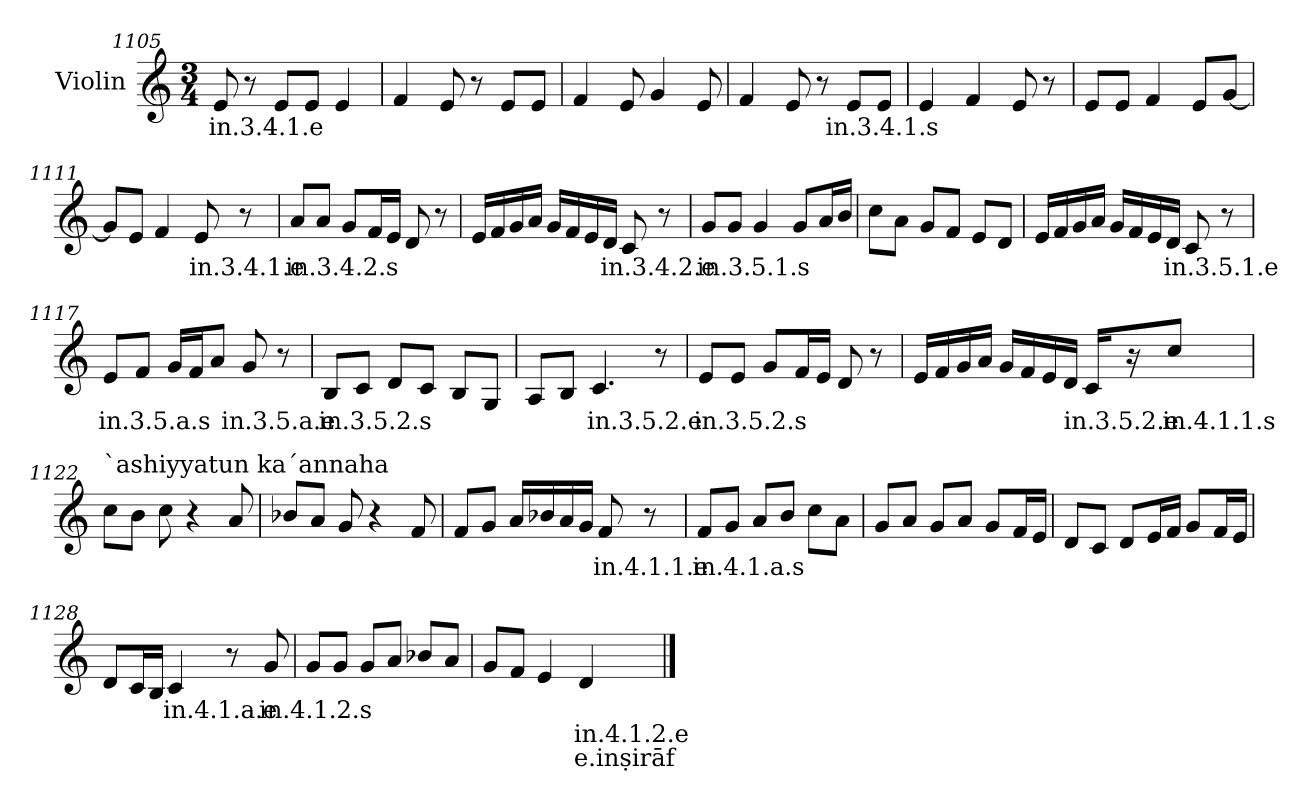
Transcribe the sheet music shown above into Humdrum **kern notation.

**kern	**text	**text	**text
*part1	*part1	*part1	*part1
*staff1	*staff1	*staff1	*staff1
*I"Violin	*	*	*
*clefG2	*	*	*
*k[]	*	*	*
*M3/4	*	*	*
=1105	=1105	=1105	=1105
!	!LO:LY:b	!	!
8e/	in.3.4.1.e	.	.
8r	.	.	.
8e/L	.	.	.
8e/J	.	.	.
4e/	.	.	.
=1106	=1106	=1106	=1106
4f/	.	.	.
8e/	.	.	.
8r	.	.	.
8e/L	.	.	.
8e/J	.	.	.
=1107	=1107	=1107	=1107
4f/	.	.	.
8e/	.	.	.
4g/	.	.	.
8e/	.	.	.
!!LO:LB:g=z
=1108	=1108	=1108	=1108
4f/	.	.	.
8e/	.	.	.
8r	.	.	.
!	!LO:LY:b	!	!
8e/L	in.3.4.1.s	.	.
8e/J	.	.	.
=1109	=1109	=1109	=1109
4e/	.	.	.
4f/	.	.	.
8e/	.	.	.
8r	.	.	.
=1110	=1110	=1110	=1110
8e/L	.	.	.
8e/J	.	.	.
4f/	.	.	.
8e/L	.	.	.
[8g/J	.	.	.
=1111	=1111	=1111	=1111
8g/L]	.	.	.
8e/J	.	.	.
4f/	.	.	.
!	!LO:LY:b	!	!
8e/	in.3.4.1.e	.	.
8r	.	.	.
=1112	=1112	=1112	=1112
!	!LO:LY:b	!	!
8a/L	in.3.4.2.s	.	.
8a/J	.	.	.
8g/L	.	.	.
16f/L	.	.	.
16e/JJ	.	.	.
8d/	.	.	.
8r	.	.	.
!!LO:PB:g=z
=1113	=1113	=1113	=1113
16e/LL	.	.	.
16f/	.	.	.
16g/	.	.	.
16a/JJ	.	.	.
16g/LL	.	.	.
16f/	.	.	.
16e/	.	.	.
16d/JJ	.	.	.
!	!LO:LY:b	!	!
8c/	in.3.4.2.e	.	.
8r	.	.	.
=1114	=1114	=1114	=1114
!	!LO:LY:b	!	!
8g/L	in.3.5.1.s	.	.
8g/J	.	.	.
4g/	.	.	.
8g/L	.	.	.
16a/L	.	.	.
16b/JJ	.	.	.
=1115	=1115	=1115	=1115
8cc\L	.	.	.
8a\J	.	.	.
8g/L	.	.	.
8f/J	.	.	.
8e/L	.	.	.
8d/J	.	.	.
!!LO:LB:g=z
=1116	=1116	=1116	=1116
16e/LL	.	.	.
16f/	.	.	.
16g/	.	.	.
16a/JJ	.	.	.
16g/LL	.	.	.
16f/	.	.	.
16e/	.	.	.
16d/JJ	.	.	.
!	!LO:LY:b	!	!
8c/	in.3.5.1.e	.	.
8r	.	.	.
!!LO:LB:g=z
=1117	=1117	=1117	=1117
!	!LO:LY:b	!	!
8e/L	in.3.5.a.s	.	.
8f/J	.	.	.
16g/LL	.	.	.
16f/J	.	.	.
8a/J	.	.	.
!	!LO:LY:b	!	!
8g/	in.3.5.a.e	.	.
8r	.	.	.
=1118	=1118	=1118	=1118
!	!LO:LY:b	!	!
8B/L	in.3.5.2.s	.	.
8c/J	.	.	.
8d/L	.	.	.
8c/J	.	.	.
8B/L	.	.	.
8G/J	.	.	.
=1119	=1119	=1119	=1119
8A/L	.	.	.
8B/J	.	.	.
!	!LO:LY:b	!	!
4.c/	in.3.5.2.e	.	.
8r	.	.	.
!!LO:LB:g=z
=1120	=1120	=1120	=1120
!	!LO:LY:b	!	!
8e/L	in.3.5.2.s	.	.
8e/J	.	.	.
8g/L	.	.	.
16f/L	.	.	.
16e/JJ	.	.	.
8d/	.	.	.
8r	.	.	.
=1121	=1121	=1121	=1121
16e/LL	.	.	.
16f/	.	.	.
16g/	.	.	.
16a/JJ	.	.	.
16g/LL	.	.	.
16f/	.	.	.
16e/	.	.	.
16d/JJ	.	.	.
!	!LO:LY:b	!	!
16c/KL	in.3.5.2.e	.	.
16r	.	.	.
!	!LO:LY:b	!	!
8cc/J	in.4.1.1.s	.	.
!!LO:LB:g=z
=1122	=1122	=1122	=1122
*MM90	*	*	*
!LO:TX:a:t=`ashiyyatun ka´annaha	!	!	!
8cc\L	.	.	.
8b\J	.	.	.
8cc\	.	.	.
4r	.	.	.
8a/	.	.	.
=1123	=1123	=1123	=1123
8b-X/L	.	.	.
8a/J	.	.	.
8g/	.	.	.
4r	.	.	.
8f/	.	.	.
!!LO:LB:g=z
=1124	=1124	=1124	=1124
8f/L	.	.	.
8g/J	.	.	.
16a/LL	.	.	.
16b-X/	.	.	.
16a/	.	.	.
16g/JJ	.	.	.
!	!LO:LY:b	!	!
8f/	in.4.1.1.e	.	.
8r	.	.	.
=1125	=1125	=1125	=1125
!	!LO:LY:b	!	!
8f/L	in.4.1.a.s	.	.
8g/J	.	.	.
8a/L	.	.	.
8b/J	.	.	.
8cc\L	.	.	.
8a\J	.	.	.
=1126	=1126	=1126	=1126
8g/L	.	.	.
8a/J	.	.	.
8g/L	.	.	.
8a/J	.	.	.
8g/L	.	.	.
16f/L	.	.	.
16e/JJ	.	.	.
=1127	=1127	=1127	=1127
8d/L	.	.	.
8c/J	.	.	.
8d/L	.	.	.
16e/L	.	.	.
16f/JJ	.	.	.
8g/L	.	.	.
16f/L	.	.	.
16e/JJ	.	.	.
!!LO:LB:g=z
=1128	=1128	=1128	=1128
8d/L	.	.	.
16c/L	.	.	.
16B/JJ	.	.	.
!	!LO:LY:b	!	!
4c/	in.4.1.a.e	.	.
8r	.	.	.
!	!LO:LY:b	!	!
8g/	in.4.1.2.s	.	.
!!LO:LB:g=z
=1129	=1129	=1129	=1129
8g/L	.	.	.
8g/J	.	.	.
8g/L	.	.	.
8a/J	.	.	.
8b-X/L	.	.	.
8a/J	.	.	.
=1130	=1130	=1130	=1130
8g/L	.	.	.
8f/J	.	.	.
4e/	.	.	.
!	!	!LO:LY:b	!LO:LY:b
4d/	.	in.4.1.2.e	e.inṣirāf
==	==	==	==
*-	*-	*-	*-
